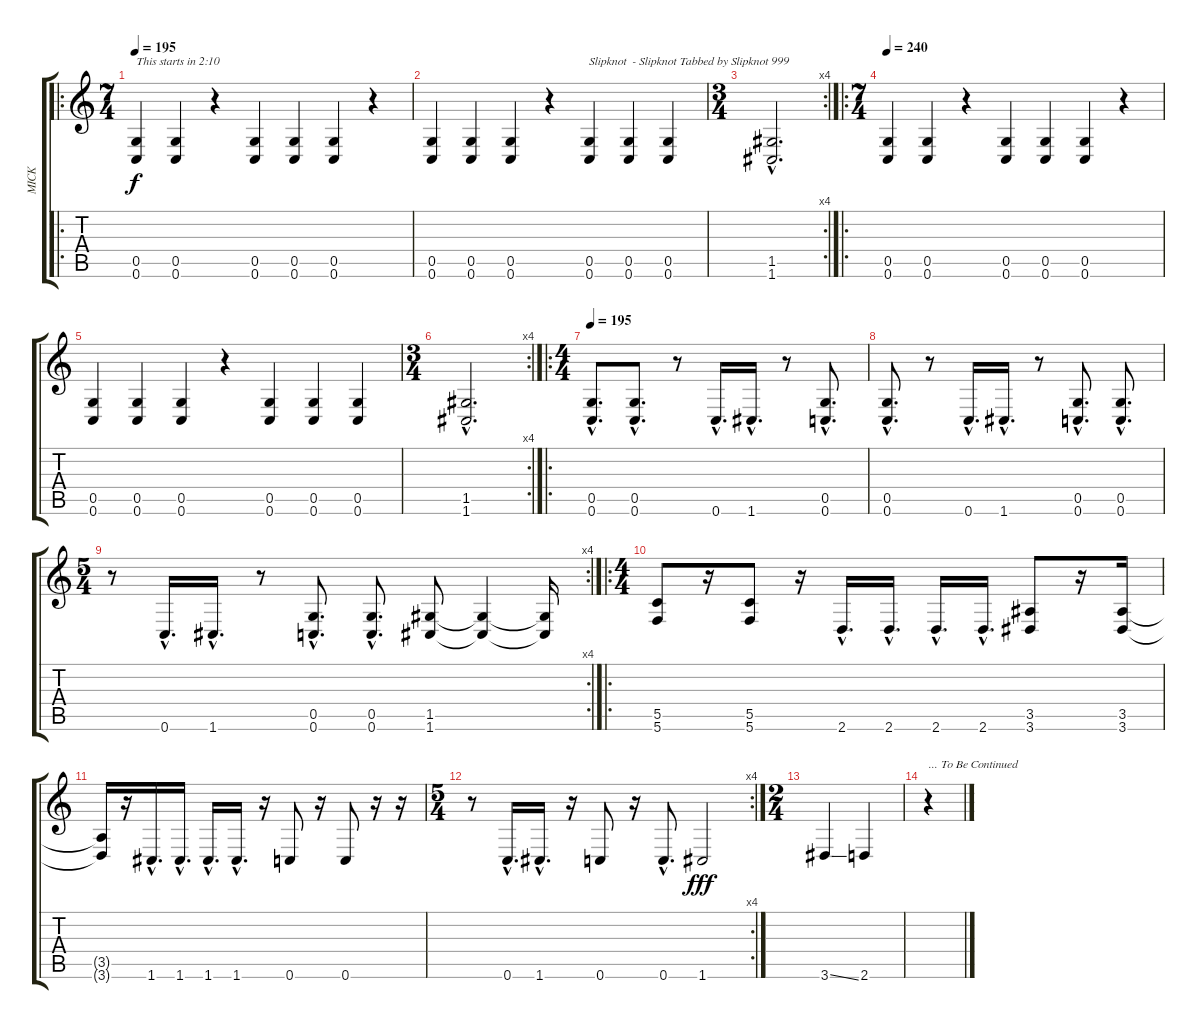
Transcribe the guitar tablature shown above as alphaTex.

\track ("MICK" "MICK") {instrument distortionguitar}
\staff {score tabs}
\tuning (D4 A3 F3 C3 G2 C2) {hide}
\ro
\ts (7 4)
\tempo 195
\clef g2
\ks c
(0.5 0.6).4{txt "This starts in 2:10" dy f volume 13 instrument acousticguitarsteel} (0.5 0.6).4 r.4 (0.5 0.6).4 (0.5 0.6).4 (0.5 0.6).4 r.4 |
(0.5 0.6).4{volume 13 instrument acousticguitarsteel} (0.5 0.6).4 (0.5 0.6).4 r.4 (0.5 0.6).4{txt "Slipknot  - Slipknot Tabbed by Slipknot 999"} (0.5 0.6).4 (0.5 0.6).4 |
\rc 4
\ts (3 4)
(1.5{hac} 1.6{hac}).2{d} |
\ro
\ts (7 4)
\tempo 240
(0.5 0.6).4{volume 16 instrument distortionguitar} (0.5 0.6).4 r.4 (0.5 0.6).4 (0.5 0.6).4 (0.5 0.6).4 r.4 |
(0.5 0.6).4 (0.5 0.6).4 (0.5 0.6).4 r.4 (0.5 0.6).4 (0.5 0.6).4 (0.5 0.6).4 |
\rc 4
\ts (3 4)
(1.5{hac} 1.6{hac}).2{d} |
\ro
\ts (4 4)
\tempo 195
(0.5{hac} 0.6{hac}).8{d} (0.5{hac} 0.6{hac}).8{d} r.8 0.6{hac}.16{d} 1.6{hac}.16{d} r.8 (0.5{hac} 0.6{hac}).8{d} |
(0.5{hac} 0.6{hac}).8{d} r.8 0.6{hac}.16{d} 1.6{hac}.16{d} r.8 (0.5{hac} 0.6{hac}).8{d} (0.5{hac} 0.6{hac}).8{d} |
\rc 4
\ts (5 4)
r.8 0.6{hac}.16{d} 1.6{hac}.16{d} r.8 (0.5{hac} 0.6{hac}).8{d} (0.5{hac} 0.6{hac}).8{d} (1.5 1.6).8 (1.5{t} 1.6{t}).4 (1.5{t} 1.6{t}).16 |
\ro
\ts (4 4)
(5.5 5.6).8 r.16 (5.5 5.6).8 r.16 2.6{hac}.16{d} 2.6{hac}.16{d} 2.6{hac}.16{d} 2.6{hac}.16{d} (3.5 3.6).8 r.16 (3.5 3.6).16 |
(3.5{t} 3.6{t}).16 r.16 1.6{hac}.16{d} 1.6{hac}.16{d} 1.6{hac}.16{d} 1.6{hac}.16{d} r.16 0.6.8 r.16 0.6.8 r.16 r.16 |
\rc 4
\ts (5 4)
r.8 0.6{hac}.16{d} 1.6{hac}.16{d} r.16 0.6.8 r.16 0.6{hac}.8{d} 1.6.2{dy fff} |
\ts (2 4)
3.6{ss}.4 2.6.4 |
r.4{txt "... To Be Continued"}
